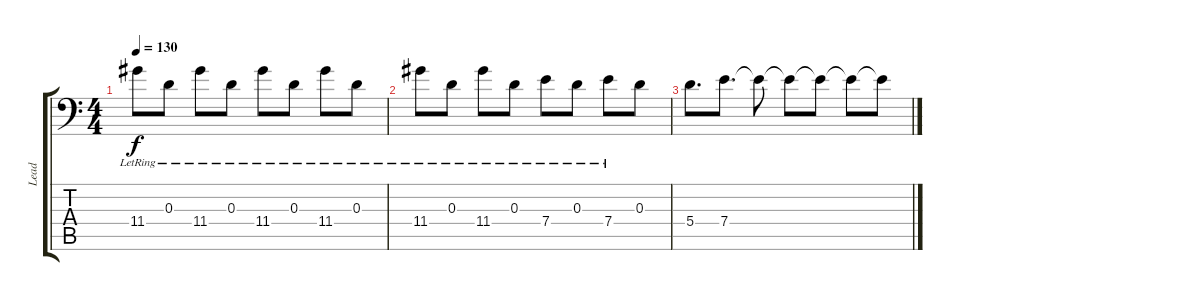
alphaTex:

\track ("Lead" "Lead") {instrument distortionguitar}
\staff {score tabs}
\tuning (B3 Gb3 D3 A2 E2 A1) {hide}
\ts (4 4)
\tempo 130
\clef f4
\ks c
11.4{lr}.8{dy f} 0.3{lr}.8 11.4{lr}.8 0.3{lr}.8 11.4{lr}.8 0.3{lr}.8 11.4{lr}.8 0.3{lr}.8 |
11.4{lr}.8 0.3{lr}.8 11.4{lr}.8 0.3{lr}.8 7.4{lr}.8 0.3{lr}.8 7.4{lr}.8 0.3.8 |
5.4.8{d} 7.4.8{d volume 0} 7.4{t}.8 7.4{t}.8 7.4{t}.8 7.4{t}.8 7.4{t}.8
